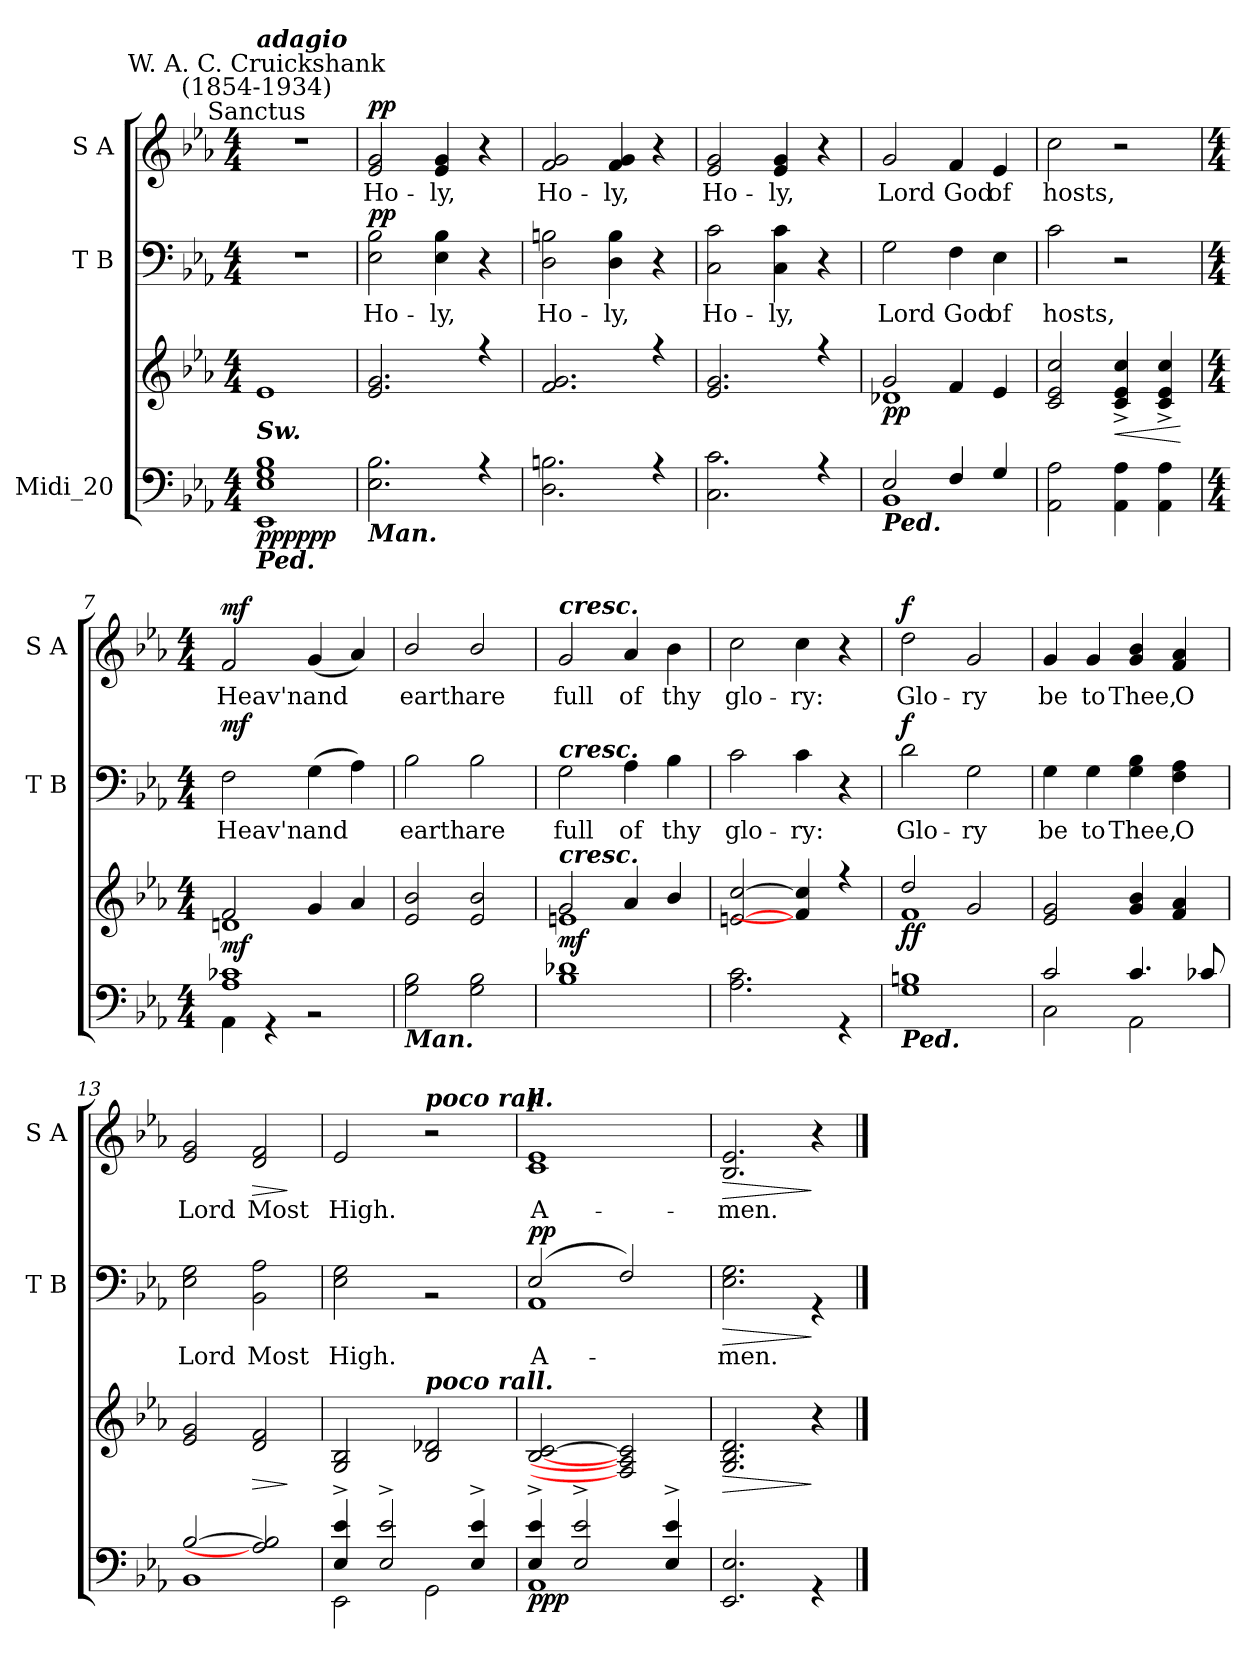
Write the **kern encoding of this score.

**kern	**kern	**dynam	**kern	**text	**dynam	**kern	**text	**dynam
*part3	*part3	*part3	*part2	*part2	*part2	*part1	*part1	*part1
*staff4	*staff3	*staff3/4	*staff2	*staff2	*staff2	*staff1	*staff1	*staff1
*I"Midi_20	*	*	*I"T B	*	*	*I"S A	*	*
*	*	*	*I'T B	*	*	*I'S A	*	*
*clefF4	*clefG2	*	*clefF4	*	*	*clefG2	*	*
*k[b-e-a-]	*k[b-e-a-]	*	*k[b-e-a-]	*	*	*k[b-e-a-]	*	*
*E-:	*E-:	*	*E-:	*	*	*E-:	*	*
*M4/4	*M4/4	*	*M4/4	*	*	*M4/4	*	*
=1	=1	=1	=1	=1	=1	=1	=1	=1
*^	*^	*	*	*	*	*	*	*
!	!	!	!	!	!	!	!	!LO:TX:a:cj:t=Sanctus	!	!
!	!	!	!	!	!	!	!	!LO:TX:a:cj:t=W. A. C. Cruickshank\n(1854-1934)	!	!
!	!	!	!	!	!	!	!	!LO:TX:a:Bi:t=adagio	!	!
!	!	!LO:TX:b:Bi:t=Sw.	!	!	!	!	!	!	!	!
!LO:TX:b:Bi:t=Ped.	!	!	!	!	!	!	!	!	!	!
!	!	!	!	!LO:DY:b=2	!	!	!	!	!	!
!	!	!	!	!LO:DY:n=1:b=2	!	!	!	!	!	!
!	!	!	!	!LO:DY:n=2:b	!	!	!	!	!	!
1E-/ 1G/ 1B-/	1EE-\	1e-/	1ryy	pp pp pp	1r	.	.	1r	.	.
=2	=2	=2	=2	=2	=2	=2	=2	=2	=2	=2
!LO:TX:b:Bi:t=Man.	!	!	!	!	!	!	!	!	!	!
!	!	!	!	!	!	!LO:LY:b	!LO:DY:b	!	!LO:LY:b	!LO:DY:b
2.E-\ 2.B-\	1ryy	2.e-/ 2.g/	1ryy	.	2E- 2B-	Ho-	pp	2e- 2g	Ho-	pp
!	!	!	!	!	!	!LO:LY:b	!	!	!LO:LY:b	!
.	.	.	.	.	4E- 4B-	-ly,	.	4e- 4g	-ly,	.
4r	.	4r	.	.	4r	.	.	4r	.	.
=3	=3	=3	=3	=3	=3	=3	=3	=3	=3	=3
!	!	!	!	!	!	!LO:LY:b	!	!	!LO:LY:b	!
2.D\ 2.Bn\	1ryy	2.f/ 2.g/	1ryy	.	2D 2Bn	Ho-	.	2f 2g	Ho-	.
!	!	!	!	!	!	!LO:LY:b	!	!	!LO:LY:b	!
.	.	.	.	.	4D 4B	-ly,	.	4f 4g	-ly,	.
4r	.	4r	.	.	4r	.	.	4r	.	.
=4	=4	=4	=4	=4	=4	=4	=4	=4	=4	=4
!	!	!	!	!	!	!LO:LY:b	!	!	!LO:LY:b	!
2.C\ 2.c\	1ryy	2.e-/ 2.g/	1ryy	.	2C 2c	Ho-	.	2e- 2g	Ho-	.
!	!	!	!	!	!	!LO:LY:b	!	!	!LO:LY:b	!
.	.	.	.	.	4C 4c	-ly,	.	4e- 4g	-ly,	.
4r	.	4r	.	.	4r	.	.	4r	.	.
=5	=5	=5	=5	=5	=5	=5	=5	=5	=5	=5
!LO:TX:b:Bi:t=Ped.	!	!	!	!	!	!	!	!	!	!
!	!	!	!	!LO:DY:b	!	!LO:LY:b	!	!	!LO:LY:b	!
2E-/	1BB-\	2g/	1d-X\	pp	2G	Lord	.	2g	Lord	.
!	!	!	!	!	!	!LO:LY:b	!	!	!LO:LY:b	!
4F/	.	4f/	.	.	4F	God	.	4f	God	.
!	!	!	!	!	!	!LO:LY:b	!	!	!LO:LY:b	!
4G/	.	4e-/	.	.	4E-	of	.	4e-	of	.
=6	=6	=6	=6	=6	=6	=6	=6	=6	=6	=6
!	!	!	!	!	!	!LO:LY:b	!	!	!LO:LY:b	!
1ryy	2AA-\ 2A-\	2c/ 2e-/ 2cc/	1ryy	.	2c	hosts,	.	2cc	hosts,	.
!	!	!	!	!LO:HP:b	!	!	!	!	!	!
.	4AA-\ 4A-\	4c/^ 4e-/^ 4cc/^	.	<	2r	.	.	2r	.	.
.	4AA-\ 4A-\	4c/^ 4e-/^ 4cc/^	.	.	.	.	.	.	.	.
*v	*v	*	*	*	*	*	*	*	*	*
*	*v	*v	*	*	*	*	*	*	*
.	.	[	.	.	.	.	.	.
!!LO:LB:g=z
=7	=7	=7	=7	=7	=7	=7	=7	=7
*M4/4	*M4/4	*	*M4/4	*	*	*M4/4	*	*
*^	*^	*	*	*	*	*	*	*
!	!	!	!	!LO:DY:b	!	!LO:LY:b	!LO:DY:b	!	!LO:LY:b	!LO:DY:b
1A-/ 1c-X/	4AA-\	2f/	1dn\	mf	2F	Heav'n	mf	2f	Heav'n	mf
.	4r	.	.	.	.	.	.	.	.	.
!	!	!	!	!	!	!LO:LY:b	!	!	!LO:LY:b	!
.	2r	4g/	.	.	(>4G	and	.	(<4g	and	.
.	.	4a-/	.	.	4A-)	.	.	4a-)	.	.
=8	=8	=8	=8	=8	=8	=8	=8	=8	=8	=8
!LO:TX:b:Bi:t=Man.	!	!	!	!	!	!	!	!	!	!
!	!	!	!	!	!	!LO:LY:b	!	!	!LO:LY:b	!
1ryy	2G\ 2B-\	2e-/ 2b-/	1ryy	.	2B-\	earth	.	2b-/	earth	.
!	!	!	!	!	!	!LO:LY:b	!	!	!LO:LY:b	!
.	2G\ 2B-\	2e-/ 2b-/	.	.	2B-\	are	.	2b-/	are	.
=9	=9	=9	=9	=9	=9	=9	=9	=9	=9	=9
!	!	!	!	!	!	!	!	!LO:TX:a:Bi:t=cresc.	!	!
!	!	!	!	!	!LO:TX:a:Bi:t=cresc.	!	!	!	!	!
!	!	!LO:TX:a:Bi:t=cresc.	!	!	!	!	!	!	!	!
!	!	!	!	!LO:DY:b	!	!LO:LY:b	!	!	!LO:LY:b	!
1ryy	1B-\ 1d-X\	2g/	1en\	mf	2G	full	.	2g	full	.
!	!	!	!	!	!	!LO:LY:b	!	!	!LO:LY:b	!
.	.	4a-/	.	.	4A-	of	.	4a-	of	.
!	!	!	!	!	!	!LO:LY:b	!	!	!LO:LY:b	!
.	.	4b-/	.	.	4B-	thy	.	4b-	thy	.
=10	=10	=10	=10	=10	=10	=10	=10	=10	=10	=10
!	!	!	!	!	!	!LO:LY:b	!	!	!LO:LY:b	!
1ryy	2.A-\ 2.c\	[2en/ [2cc/	1ryy	.	2c	glo-	.	2cc	glo-	.
!	!	!	!	!	!	!LO:LY:b	!	!	!LO:LY:b	!
.	.	4f/] 4cc/]	.	.	4c	-ry:	.	4cc	-ry:	.
.	4r	4r	.	.	4r	.	.	4r	.	.
=11	=11	=11	=11	=11	=11	=11	=11	=11	=11	=11
!LO:TX:b:Bi:t=Ped.	!	!	!	!	!	!	!	!	!	!
!	!	!	!	!LO:DY:b	!	!LO:LY:b	!	!	!LO:LY:b	!
!	!	!	!	!LO:DY:n=1:b	!	!	!LO:DY:b	!	!	!LO:DY:b
1ryy	1G\ 1Bn\	2dd/	1f\	f f	2d	Glo-	f	2dd	Glo-	f
!	!	!	!	!	!	!LO:LY:b	!	!	!LO:LY:b	!
.	.	2g/	.	.	2G	-ry	.	2g	-ry	.
*	*	*v	*v	*	*	*	*	*	*	*
!!LO:LB:g=z
=12	=12	=12	=12	=12	=12	=12	=12	=12	=12
*	*	*	*	*^	*	*	*	*	*
!	!	!	!	!	!	!LO:LY:b	!	!	!LO:LY:b	!
2c/	2C\	2e- 2g	.	1ryy	4G\	be	.	4g	be	.
!	!	!	!	!	!	!LO:LY:b	!	!	!LO:LY:b	!
.	.	.	.	.	4G\	to	.	4g	to	.
!	!	!	!	!	!	!LO:LY:b	!	!	!LO:LY:b	!
4.c/	2AA-\	4g 4b-	.	.	4G\ 4B-\	Thee,	.	4g 4b-	Thee,	.
!	!	!	!	!	!	!LO:LY:b	!	!	!LO:LY:b	!
.	.	4f 4a-	.	.	4F\ 4A-\	O	.	4f 4a-	O	.
8c-X/	.	.	.	.	.	.	.	.	.	.
=13	=13	=13	=13	=13	=13	=13	=13	=13	=13	=13
!	!	!	!	!	!	!LO:LY:b	!	!	!LO:LY:b	!
[2B-/	1BB-\	2e- 2g	.	1ryy	2E-\ 2G\	Lord	.	2e- 2g	Lord	.
!	!	!	!LO:HP:b	!	!	!LO:LY:b	!	!	!LO:LY:b	!LO:HP:b
2A-/] 2B-/]	.	2d 2f	>	.	2BB-\ 2A-\	Most	.	2d 2f	Most	>
*v	*v	*	*	*v	*v	*	*	*	*	*
.	.	]	.	.	.	.	.	]
=14	=14	=14	=14	=14	=14	=14	=14	=14
*^	*	*	*^	*	*	*	*	*
!	!	!	!	!	!	!LO:LY:b	!	!	!LO:LY:b	!
4E-/^ 4e-/^	2EE-\	2G 2B-	.	1ryy	2E-\ 2G\	High.	.	2e-	High.	.
2E-/^ 2e-/^	.	.	.	.	.	.	.	.	.	.
!	!	!	!	!	!	!	!	!LO:TX:a:Bi:t=poco rall.	!	!
!	!	!LO:TX:a:Bi:t=poco rall.	!	!	!	!	!	!	!	!
.	2GG\	2B- 2d-X	.	.	2r	.	.	2r	.	.
4E-/^ 4e-/^	.	.	.	.	.	.	.	.	.	.
=15	=15	=15	=15	=15	=15	=15	=15	=15	=15	=15
!	!	!	!LO:DY:b=2	!	!	!LO:LY:b	!	!	!LO:LY:b	!
!	!	!	!LO:DY:n=1:b=2	!	!	!	!	!	!	!
!	!	!	!LO:DY:n=2:b	!	!	!	!LO:DY:b	!	!	!
!	!	!	!	!	!	!	!LO:DY:n=1:b	!	!	!LO:DY:b
4E-/^ 4e-/^	1AA-\	[2B- [2c	p p p	(>2E-/	1AA-\	A-	p p	1c 1e-	A-	p
2E-/^ 2e-/^	.	.	.	.	.	.	.	.	.	.
.	.	2F] 2A-] 2c]	.	2F/)	.	.	.	.	.	.
4E-/^ 4e-/^	.	.	.	.	.	.	.	.	.	.
=16	=16	=16	=16	=16	=16	=16	=16	=16	=16	=16
!	!	!	!LO:HP:b	!	!	!LO:LY:b	!LO:HP:b	!	!LO:LY:b	!LO:HP:b
1ryy	2.EE-/ 2.E-/	2.G 2.B- 2.d	>	1ryy	2.E-\ 2.G\	men.	>	2.B- 2.e-	-men.	>
.	4r	4r	]	.	4r	.	]	4r	.	]
*v	*v	*	*	*v	*v	*	*	*	*	*
==	==	==	==	==	==	==	==	==
*-	*-	*-	*-	*-	*-	*-	*-	*-
